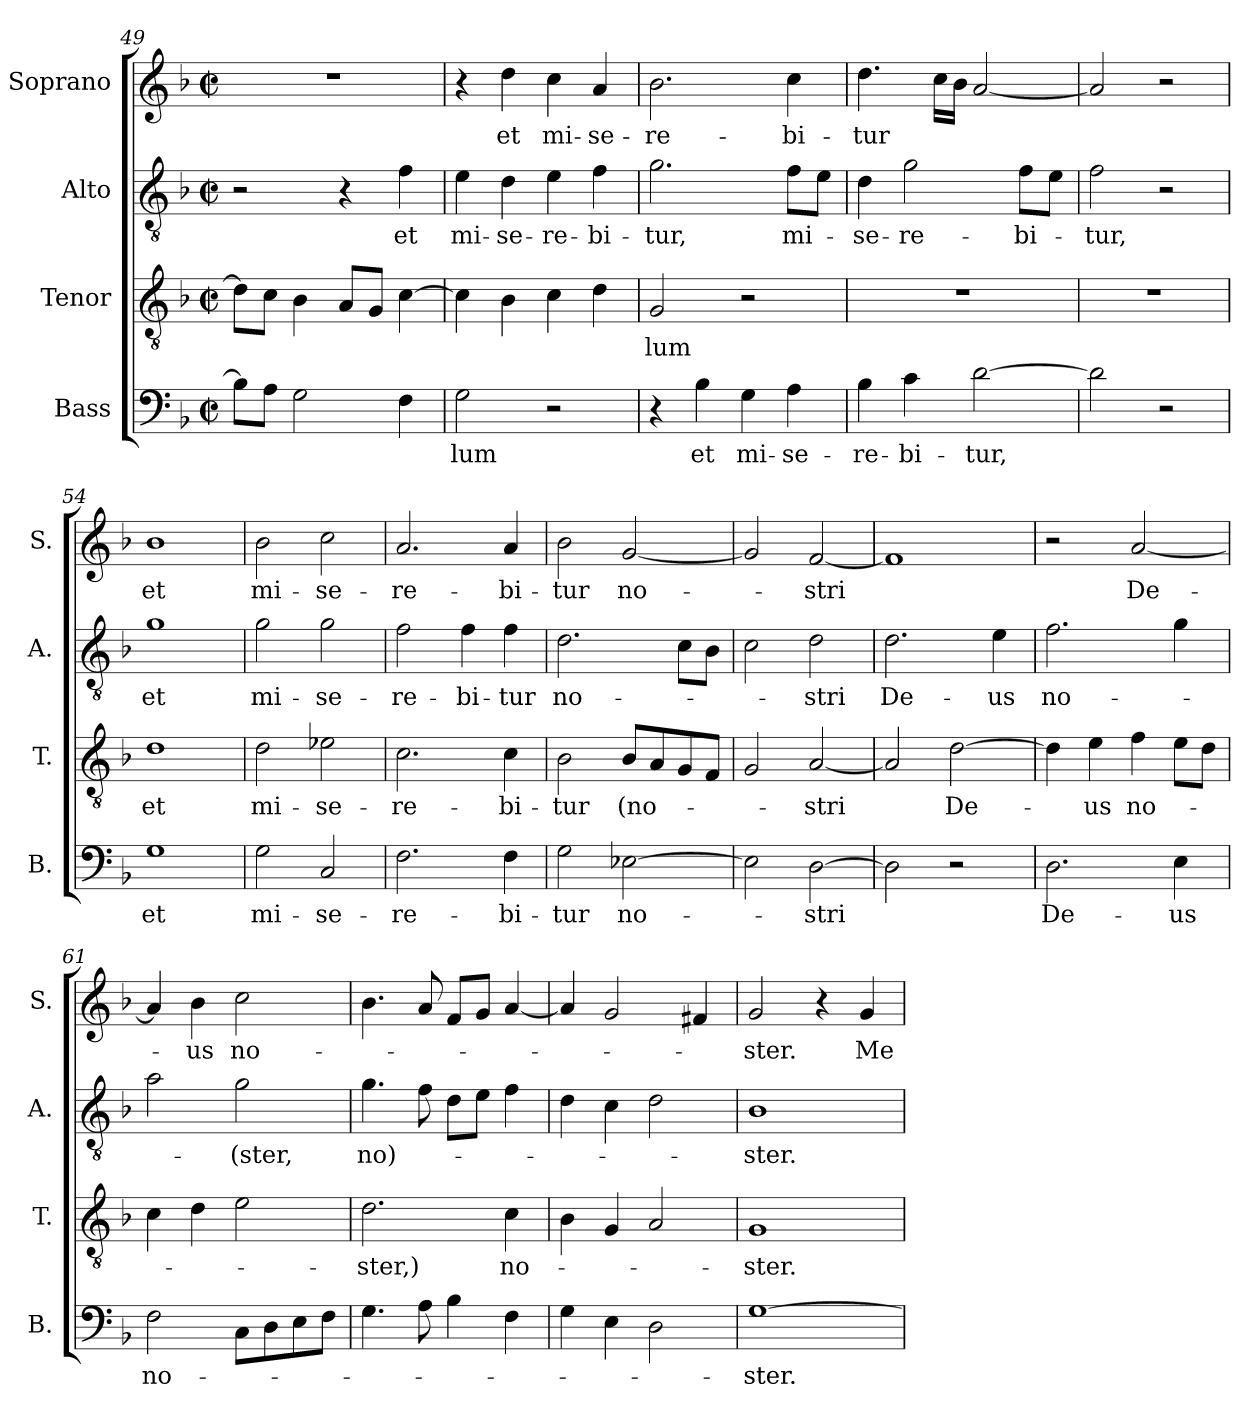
**kern	**text	**kern	**text	**kern	**text	**kern	**text
*part4	*part4	*part3	*part3	*part2	*part2	*part1	*part1
*staff4	*staff4	*staff3	*staff3	*staff2	*staff2	*staff1	*staff1
*I"Bass	*	*I"Tenor	*	*I"Alto	*	*I"Soprano	*
*I'B.	*	*I'T.	*	*I'A.	*	*I'S.	*
*clefF4	*	*clefGv2	*	*clefGv2	*	*clefG2	*
*k[b-]	*	*k[b-]	*	*k[b-]	*	*k[b-]	*
*M2/2	*	*M2/2	*	*M2/2	*	*M2/2	*
*met(c|)	*	*met(c|)	*	*met(c|)	*	*met(c|)	*
=49	=49	=49	=49	=49	=49	=49	=49
8B-\L]	.	8d\L]	.	2r	.	1r	.
8A\J	.	8c\J	.	.	.	.	.
2G\	.	4B-\	.	.	.	.	.
.	.	8A/L	.	4r	.	.	.
.	.	8G/J	.	.	.	.	.
!	!	!	!	!	!LO:LY:b	!	!
4F\	.	[4c\	.	4f\	et	.	.
=50	=50	=50	=50	=50	=50	=50	=50
!	!LO:LY:b	!	!	!	!LO:LY:b	!	!
2G\	-lum	4c\]	.	4e\	mi-	4r	.
!	!	!	!	!	!LO:LY:b	!	!LO:LY:b
.	.	4B-\	.	4d\	-se-	4dd\	et
!	!	!	!	!	!LO:LY:b	!	!LO:LY:b
2r	.	4c\	.	4e\	-re-	4cc\	mi-
!	!	!	!	!	!LO:LY:b	!	!LO:LY:b
.	.	4d\	.	4f\	-bi-	4a/	-se-
=51	=51	=51	=51	=51	=51	=51	=51
!	!	!	!LO:LY:b	!	!LO:LY:b	!	!LO:LY:b
4r	.	2G/	-lum	2.g\	-tur,	2.b-\	-re-
!	!LO:LY:b	!	!	!	!	!	!
4B-\	et	.	.	.	.	.	.
!	!LO:LY:b	!	!	!	!	!	!
4G\	mi-	2r	.	.	.	.	.
!	!LO:LY:b	!	!	!	!LO:LY:b	!	!LO:LY:b
4A\	-se-	.	.	8f\L	mi-	4cc\	-bi-
.	.	.	.	8e\J	.	.	.
=52	=52	=52	=52	=52	=52	=52	=52
!	!LO:LY:b	!	!	!	!LO:LY:b	!	!LO:LY:b
4B-\	-re-	1r	.	4d\	-se-	4.dd\	-tur
!	!LO:LY:b	!	!	!	!LO:LY:b	!	!
4c\	-bi-	.	.	2g\	-re-	.	.
.	.	.	.	.	.	16cc\LL	.
.	.	.	.	.	.	16b-\JJ	.
!	!LO:LY:b	!	!	!	!	!	!
[2d\	-tur,	.	.	.	.	[2a/	.
!	!	!	!	!	!LO:LY:b	!	!
.	.	.	.	8f\L	-bi-	.	.
.	.	.	.	8e\J	.	.	.
=53	=53	=53	=53	=53	=53	=53	=53
!	!	!	!	!	!LO:LY:b	!	!
2d\]	.	1r	.	2f\	-tur,	2a/]	.
2r	.	.	.	2r	.	2r	.
=54	=54	=54	=54	=54	=54	=54	=54
!	!LO:LY:b	!	!LO:LY:b	!	!LO:LY:b	!	!LO:LY:b
1G	et	1d	et	1g	et	1b-	et
=55	=55	=55	=55	=55	=55	=55	=55
!	!LO:LY:b	!	!LO:LY:b	!	!LO:LY:b	!	!LO:LY:b
2G\	mi-	2d\	mi-	2g\	mi-	2b-\	mi-
!	!LO:LY:b	!	!LO:LY:b	!	!LO:LY:b	!	!LO:LY:b
2C/	-se-	2e-X\	-se-	2g\	-se-	2cc\	-se-
=56	=56	=56	=56	=56	=56	=56	=56
!	!LO:LY:b	!	!LO:LY:b	!	!LO:LY:b	!	!LO:LY:b
2.F\	-re-	2.c\	-re-	2f\	-re-	2.a/	-re-
!	!	!	!	!	!LO:LY:b	!	!
.	.	.	.	4f\	-bi-	.	.
!	!LO:LY:b	!	!LO:LY:b	!	!LO:LY:b	!	!LO:LY:b
4F\	-bi-	4c\	-bi-	4f\	-tur	4a/	-bi-
=57	=57	=57	=57	=57	=57	=57	=57
!	!LO:LY:b	!	!LO:LY:b	!	!LO:LY:b	!	!LO:LY:b
2G\	-tur	2B-\	-tur	2.d\	no-	2b-\	-tur
!	!LO:LY:b	!	!LO:LY:b	!	!	!	!LO:LY:b
[2E-X\	no-	8B-/L	(no-	.	.	[2g/	no-
.	.	8A/	.	.	.	.	.
.	.	8G/	.	8c\L	.	.	.
.	.	8F/J	.	8B-\J	.	.	.
=58	=58	=58	=58	=58	=58	=58	=58
2E-\]	.	2G/	.	2c\	.	2g/]	.
!	!LO:LY:b	!	!LO:LY:b	!	!LO:LY:b	!	!LO:LY:b
[2D\	-stri	[2A/	-stri	2d\	-stri	[2f/	-stri
=59	=59	=59	=59	=59	=59	=59	=59
!	!	!	!	!	!LO:LY:b	!	!
2D\]	.	2A/]	.	2.d\	De-	1f]	.
!	!	!	!LO:LY:b	!	!	!	!
2r	.	[2d\	De-	.	.	.	.
!	!	!	!	!	!LO:LY:b	!	!
.	.	.	.	4e\	-us	.	.
=60	=60	=60	=60	=60	=60	=60	=60
!	!LO:LY:b	!	!	!	!LO:LY:b	!	!
2.D\	De-	4d\]	.	2.f\	no-	2r	.
!	!	!	!LO:LY:b	!	!	!	!
.	.	4e\	us	.	.	.	.
!	!	!	!LO:LY:b	!	!	!	!LO:LY:b
.	.	4f\	no-	.	.	[2a/	De-
!	!LO:LY:b	!	!	!	!	!	!
4E\	us	8e\L	.	4g\	.	.	.
.	.	8d\J	.	.	.	.	.
=61	=61	=61	=61	=61	=61	=61	=61
!	!LO:LY:b	!	!	!	!	!	!
2F\	no-	4c\	.	2a\	.	4a/]	.
!	!	!	!	!	!	!	!LO:LY:b
.	.	4d\	.	.	.	4b-\	-us
!	!	!	!	!	!LO:LY:b	!	!LO:LY:b
8C\L	.	2e\	.	2g\	-(ster,	2cc\	no-
8D\	.	.	.	.	.	.	.
8E\	.	.	.	.	.	.	.
8F\J	.	.	.	.	.	.	.
=62	=62	=62	=62	=62	=62	=62	=62
!	!	!	!LO:LY:b	!	!LO:LY:b	!	!
4.G\	.	2.d\	-ster,)	4.g\	no)-	4.b-\	.
8A\	.	.	.	8f\	.	8a/	.
4B-\	.	.	.	8d\L	.	8f/L	.
.	.	.	.	8e\J	.	8g/J	.
!	!	!	!LO:LY:b	!	!	!	!
4F\	.	4c\	no-	4f\	.	[4a/	.
=63	=63	=63	=63	=63	=63	=63	=63
4G\	.	4B-\	.	4d\	.	4a/]	.
4E\	.	4G/	.	4c\	.	2g/	.
2D\	.	2A/	.	2d\	.	.	.
.	.	.	.	.	.	4f#X/	.
=64	=64	=64	=64	=64	=64	=64	=64
!	!LO:LY:b	!	!LO:LY:b	!	!LO:LY:b	!	!LO:LY:b
[1G	-ster.	1G	-ster.	1B-	-ster.	2g/	-ster.
.	.	.	.	.	.	4r	.
!	!	!	!	!	!	!	!LO:LY:b
.	.	.	.	.	.	4g/	Me-
=	=	=	=	=	=	=	=
*-	*-	*-	*-	*-	*-	*-	*-
